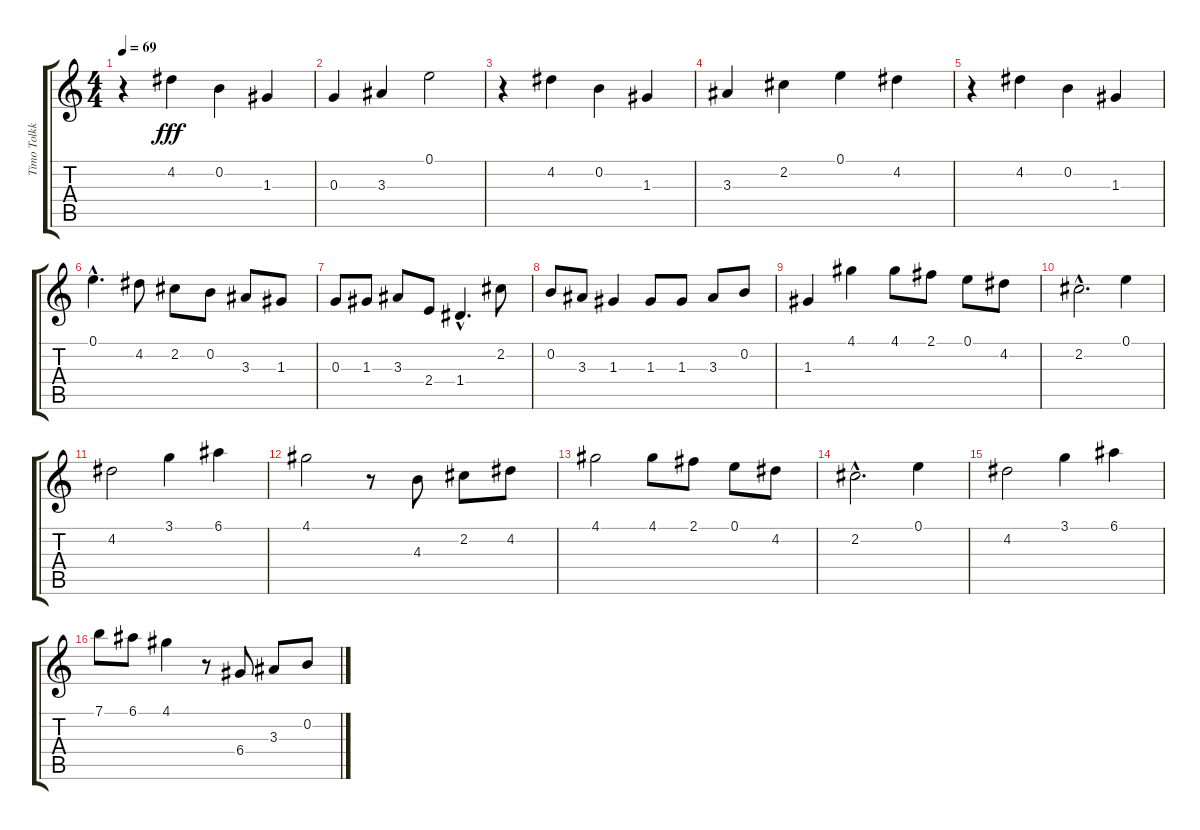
\track ("Timo Tolkki" "Timo Tolkk") {instrument distortionguitar}
\staff {score tabs}
\tuning (E4 B3 G3 D3 A2 E2) {hide}
\ts (4 4)
\tempo 69
\clef g2
\ks c
r.4{dy fff} 4.2.4 0.2.4 1.3.4 |
0.3.4 3.3.4 0.1.2 |
r.4 4.2.4 0.2.4 1.3.4 |
3.3.4 2.2.4 0.1.4 4.2.4 |
r.4 4.2.4 0.2.4 1.3.4 |
0.1{hac}.4{d} 4.2.8 2.2.8 0.2.8 3.3.8 1.3.8 |
0.3.8 1.3.8 3.3.8 2.4.8 1.4{hac}.4{d} 2.2.8 |
0.2.8 3.3.8 1.3.4 1.3.8 1.3.8 3.3.8 0.2.8 |
1.3.4 4.1.4 4.1.8 2.1.8 0.1.8 4.2.8 |
2.2{hac}.2{d} 0.1.4 |
4.2.2 3.1.4 6.1.4 |
4.1.2 r.8 4.3.8 2.2.8 4.2.8 |
4.1.2 4.1.8 2.1.8 0.1.8 4.2.8 |
2.2{hac}.2{d} 0.1.4 |
4.2.2 3.1.4 6.1.4 |
7.1.8 6.1.8 4.1.4 r.8 6.4.8 3.3.8 0.2.8
